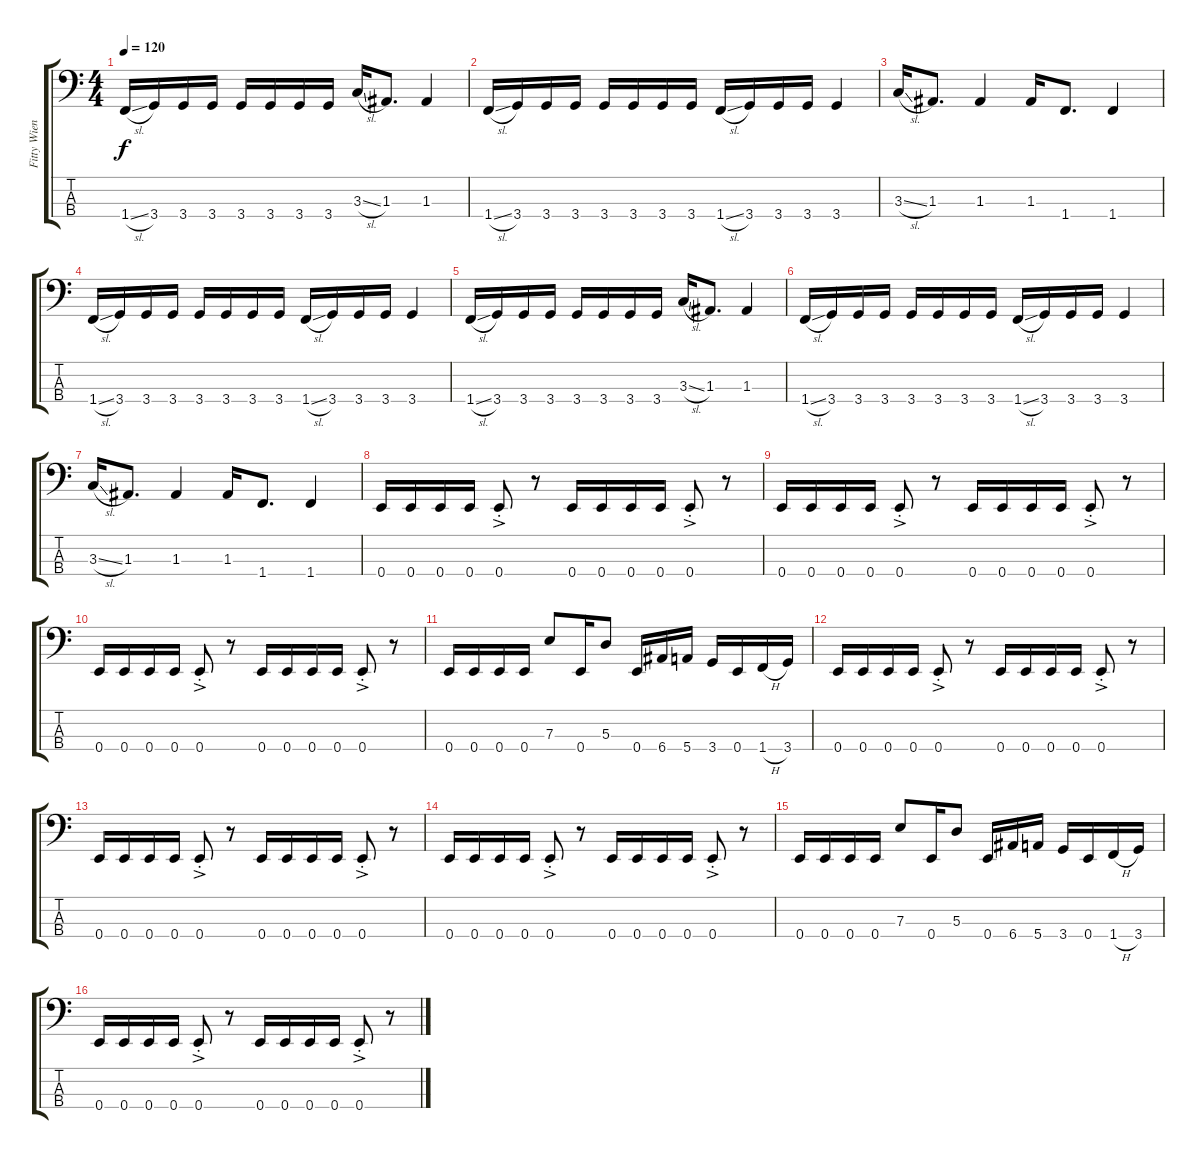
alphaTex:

\track ("Fitty Wienhold" "Fitty Wien") {instrument electricbassfinger}
\staff {score tabs}
\tuning (G2 D2 A1 E1) {hide}
\ts (4 4)
\tempo 120
\clef f4
\ks c
1.4{sl}.16{dy f} 3.4.16 3.4.16 3.4.16 3.4.16 3.4.16 3.4.16 3.4.16 3.3{sl}.16 1.3.8{d} 1.3.4 |
1.4{sl}.16 3.4.16 3.4.16 3.4.16 3.4.16 3.4.16 3.4.16 3.4.16 1.4{sl}.16 3.4.16 3.4.16 3.4.16 3.4.4 |
3.3{sl}.16 1.3.8{d} 1.3.4 1.3.16 1.4.8{d} 1.4.4 |
1.4{sl}.16 3.4.16 3.4.16 3.4.16 3.4.16 3.4.16 3.4.16 3.4.16 1.4{sl}.16 3.4.16 3.4.16 3.4.16 3.4.4 |
1.4{sl}.16 3.4.16 3.4.16 3.4.16 3.4.16 3.4.16 3.4.16 3.4.16 3.3{sl}.16 1.3.8{d} 1.3.4 |
1.4{sl}.16 3.4.16 3.4.16 3.4.16 3.4.16 3.4.16 3.4.16 3.4.16 1.4{sl}.16 3.4.16 3.4.16 3.4.16 3.4.4 |
3.3{sl}.16 1.3.8{d} 1.3.4 1.3.16 1.4.8{d} 1.4.4 |
0.4.16 0.4.16 0.4.16 0.4.16 0.4{ac st}.8 r.8 0.4.16 0.4.16 0.4.16 0.4.16 0.4{ac st}.8 r.8 |
0.4.16 0.4.16 0.4.16 0.4.16 0.4{ac st}.8 r.8 0.4.16 0.4.16 0.4.16 0.4.16 0.4{ac st}.8 r.8 |
0.4.16 0.4.16 0.4.16 0.4.16 0.4{ac st}.8 r.8 0.4.16 0.4.16 0.4.16 0.4.16 0.4{ac st}.8 r.8 |
0.4.16 0.4.16 0.4.16 0.4.16 7.3.8 0.4.16 5.3.8 0.4.16 6.4.16 5.4.16 3.4.16 0.4.16 1.4{h}.16 3.4.16 |
0.4.16 0.4.16 0.4.16 0.4.16 0.4{ac st}.8 r.8 0.4.16 0.4.16 0.4.16 0.4.16 0.4{ac st}.8 r.8 |
0.4.16 0.4.16 0.4.16 0.4.16 0.4{ac st}.8 r.8 0.4.16 0.4.16 0.4.16 0.4.16 0.4{ac st}.8 r.8 |
0.4.16 0.4.16 0.4.16 0.4.16 0.4{ac st}.8 r.8 0.4.16 0.4.16 0.4.16 0.4.16 0.4{ac st}.8 r.8 |
0.4.16 0.4.16 0.4.16 0.4.16 7.3.8 0.4.16 5.3.8 0.4.16 6.4.16 5.4.16 3.4.16 0.4.16 1.4{h}.16 3.4.16 |
0.4.16 0.4.16 0.4.16 0.4.16 0.4{ac st}.8 r.8 0.4.16 0.4.16 0.4.16 0.4.16 0.4{ac st}.8 r.8
